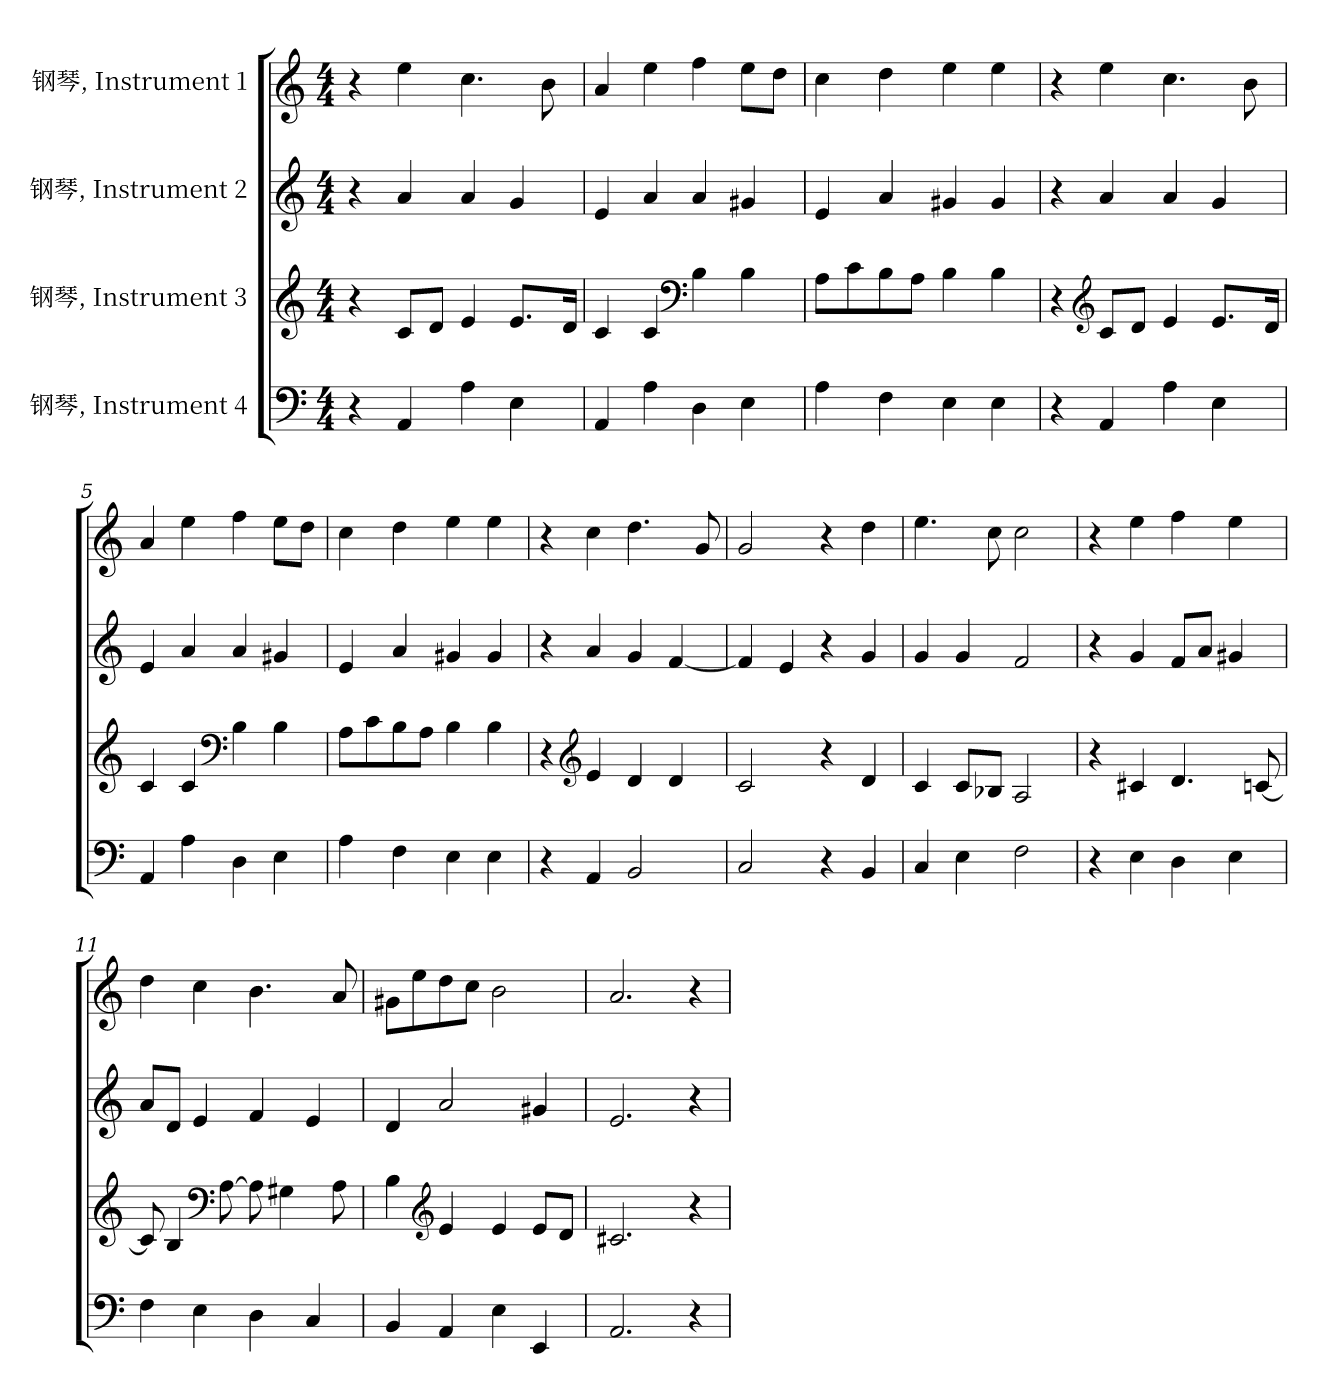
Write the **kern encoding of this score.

**kern	**kern	**kern	**kern
*part4	*part3	*part2	*part1
*staff4	*staff3	*staff2	*staff1
*I"钢琴, Instrument 4	*I"钢琴, Instrument 3	*I"钢琴, Instrument 2	*I"钢琴, Instrument 1
*clefF4	*clefG2	*clefG2	*clefG2
*k[]	*k[]	*k[]	*k[]
*M4/4	*M4/4	*M4/4	*M4/4
*MM96	*MM96	*MM96	*MM96
=1	=1	=1	=1
4r	4r	4r	4r
4AA/	8c/L	4a/	4ee\
.	8d/J	.	.
4A\	4e/	4a/	4.cc\
4E\	8.e/L	4g/	.
.	.	.	8b\
.	16d/Jk	.	.
=2	=2	=2	=2
4AA/	4c/	4e/	4a/
4A\	4c/	4a/	4ee\
*	*clefF4	*	*
4D\	4B\	4a/	4ff\
4E\	4B\	4g#X/	8ee\L
.	.	.	8dd\J
=3	=3	=3	=3
4A\	8A\L	4e/	4cc\
.	8c\	.	.
4F\	8B\	4a/	4dd\
.	8A\J	.	.
4E\	4B\	4g#X/	4ee\
4E\	4B\	4g#/	4ee\
=4	=4	=4	=4
4r	4r	4r	4r
*	*clefG2	*	*
4AA/	8c/L	4a/	4ee\
.	8d/J	.	.
4A\	4e/	4a/	4.cc\
4E\	8.e/L	4g/	.
.	.	.	8b\
.	16d/Jk	.	.
!!LO:LB:g=z
=5	=5	=5	=5
4AA/	4c/	4e/	4a/
4A\	4c/	4a/	4ee\
*	*clefF4	*	*
4D\	4B\	4a/	4ff\
4E\	4B\	4g#X/	8ee\L
.	.	.	8dd\J
=6	=6	=6	=6
4A\	8A\L	4e/	4cc\
.	8c\	.	.
4F\	8B\	4a/	4dd\
.	8A\J	.	.
4E\	4B\	4g#X/	4ee\
4E\	4B\	4g#/	4ee\
=7	=7	=7	=7
4r	4r	4r	4r
*	*clefG2	*	*
4AA/	4e/	4a/	4cc\
2BB/	4d/	4g/	4.dd\
.	4d/	[4f/	.
.	.	.	8g/
=8	=8	=8	=8
2C/	2c/	4f/]	2g/
.	.	4e/	.
4r	4r	4r	4r
4BB/	4d/	4g/	4dd\
=9	=9	=9	=9
4C/	4c/	4g/	4.ee\
4E\	8c/L	4g/	.
.	8B-X/J	.	8cc\
2F\	2A/	2f/	2cc\
=10	=10	=10	=10
4r	4r	4r	4r
4E\	4c#X/	4g/	4ee\
4D\	4.d/	8f/L	4ff\
.	.	8a/J	.
4E\	.	4g#X/	4ee\
.	[8cn/	.	.
!!LO:LB:g=z
=11	=11	=11	=11
4F\	8c/]	8a/L	4dd\
.	4B/	8d/J	.
4E\	.	4e/	4cc\
*	*clefF4	*	*
.	[8A\	.	.
4D\	8A\]	4f/	4.b\
.	4G#X\	.	.
4C/	.	4e/	.
.	8A\	.	8a/
=12	=12	=12	=12
4BB/	4B\	4d/	8g#X\L
.	.	.	8ee\
*	*clefG2	*	*
4AA/	4e/	2a/	8dd\
.	.	.	8cc\J
4E\	4e/	.	2b\
4EE/	8e/L	4g#X/	.
.	8d/J	.	.
=13	=13	=13	=13
2.AA/	2.c#X/	2.e/	2.a/
4r	4r	4r	4r
=	=	=	=
*-	*-	*-	*-
